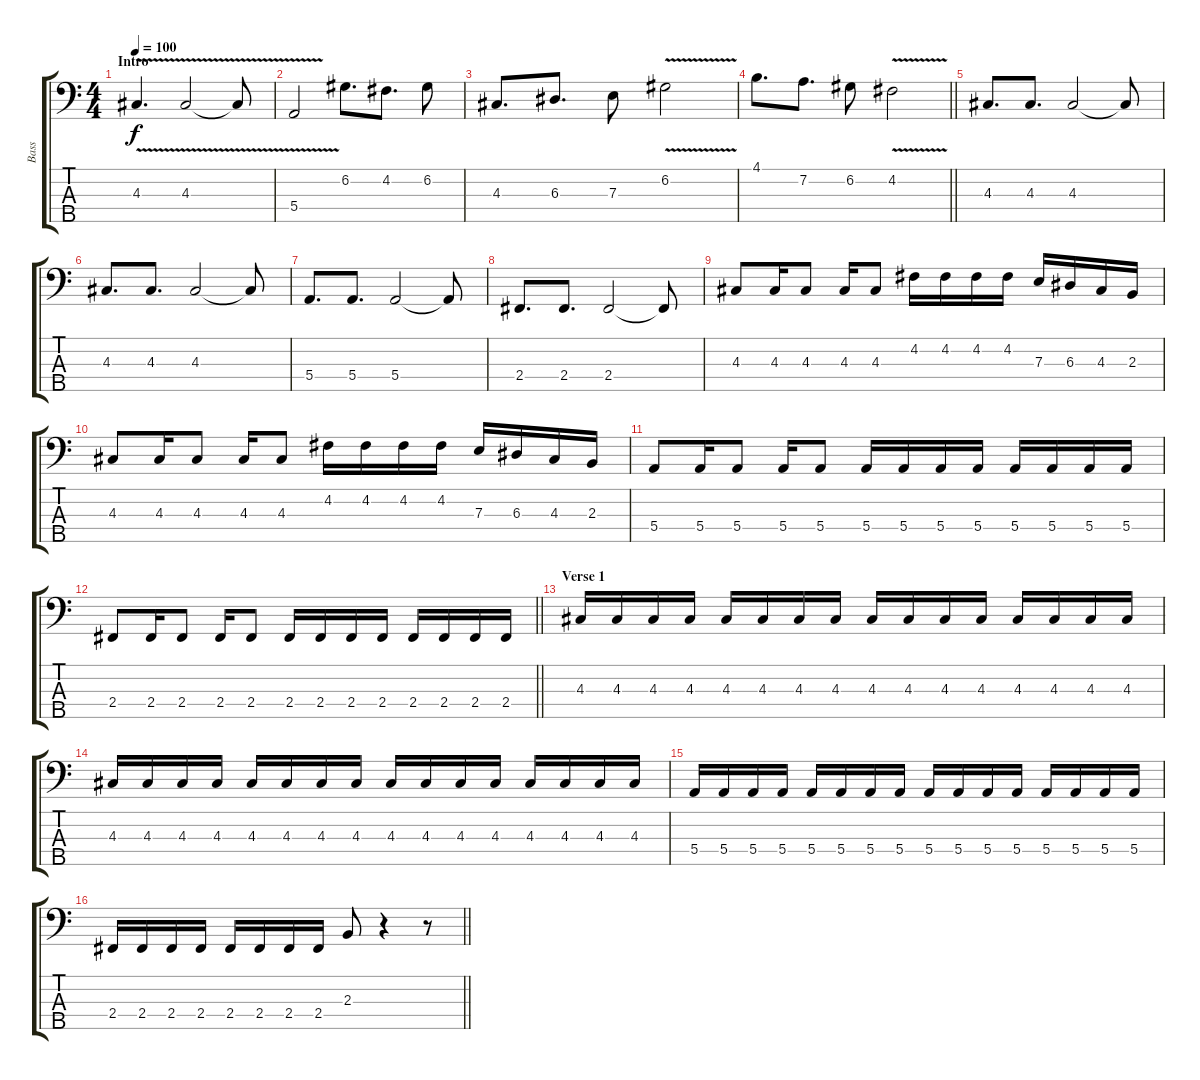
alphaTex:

\track ("Bass" "Bass") {instrument electricbassfinger}
\staff {score tabs}
\tuning (G2 D2 A1 E1 B0) {hide}
\ts (4 4)
\section ("" "Intro")
\tempo 100
\clef f4
\ks c
4.3{v}.4{d dy f instrument electricbassfinger} 4.3{v}.2 4.3{t}.8 |
5.4{v}.2 6.2.8{d} 4.2.8{d} 6.2.8 |
4.3.8{d} 6.3.8{d} 7.3.8 6.2{v}.2 |
\barLineRight lightlight
4.1.8{d} 7.2.8{d} 6.2.8 4.2{v}.2 |
4.3.8{d} 4.3.8{d} 4.3.2 4.3{t}.8 |
4.3.8{d} 4.3.8{d} 4.3.2 4.3{t}.8 |
5.4.8{d} 5.4.8{d} 5.4.2 5.4{t}.8 |
2.4.8{d} 2.4.8{d} 2.4.2 2.4{t}.8 |
4.3.8 4.3.16 4.3.8 4.3.16 4.3.8 4.2.16 4.2.16 4.2.16 4.2.16 7.3.16 6.3.16 4.3.16 2.3.16 |
4.3.8 4.3.16 4.3.8 4.3.16 4.3.8 4.2.16 4.2.16 4.2.16 4.2.16 7.3.16 6.3.16 4.3.16 2.3.16 |
5.4.8 5.4.16 5.4.8 5.4.16 5.4.8 5.4.16 5.4.16 5.4.16 5.4.16 5.4.16 5.4.16 5.4.16 5.4.16 |
\barLineRight lightlight
2.4.8 2.4.16 2.4.8 2.4.16 2.4.8 2.4.16 2.4.16 2.4.16 2.4.16 2.4.16 2.4.16 2.4.16 2.4.16 |
\section ("" "Verse 1")
4.3.16 4.3.16 4.3.16 4.3.16 4.3.16 4.3.16 4.3.16 4.3.16 4.3.16 4.3.16 4.3.16 4.3.16 4.3.16 4.3.16 4.3.16 4.3.16 |
4.3.16 4.3.16 4.3.16 4.3.16 4.3.16 4.3.16 4.3.16 4.3.16 4.3.16 4.3.16 4.3.16 4.3.16 4.3.16 4.3.16 4.3.16 4.3.16 |
5.4.16 5.4.16 5.4.16 5.4.16 5.4.16 5.4.16 5.4.16 5.4.16 5.4.16 5.4.16 5.4.16 5.4.16 5.4.16 5.4.16 5.4.16 5.4.16 |
\barLineRight lightlight
2.4.16 2.4.16 2.4.16 2.4.16 2.4.16 2.4.16 2.4.16 2.4.16 2.3.8 r.4 r.8
